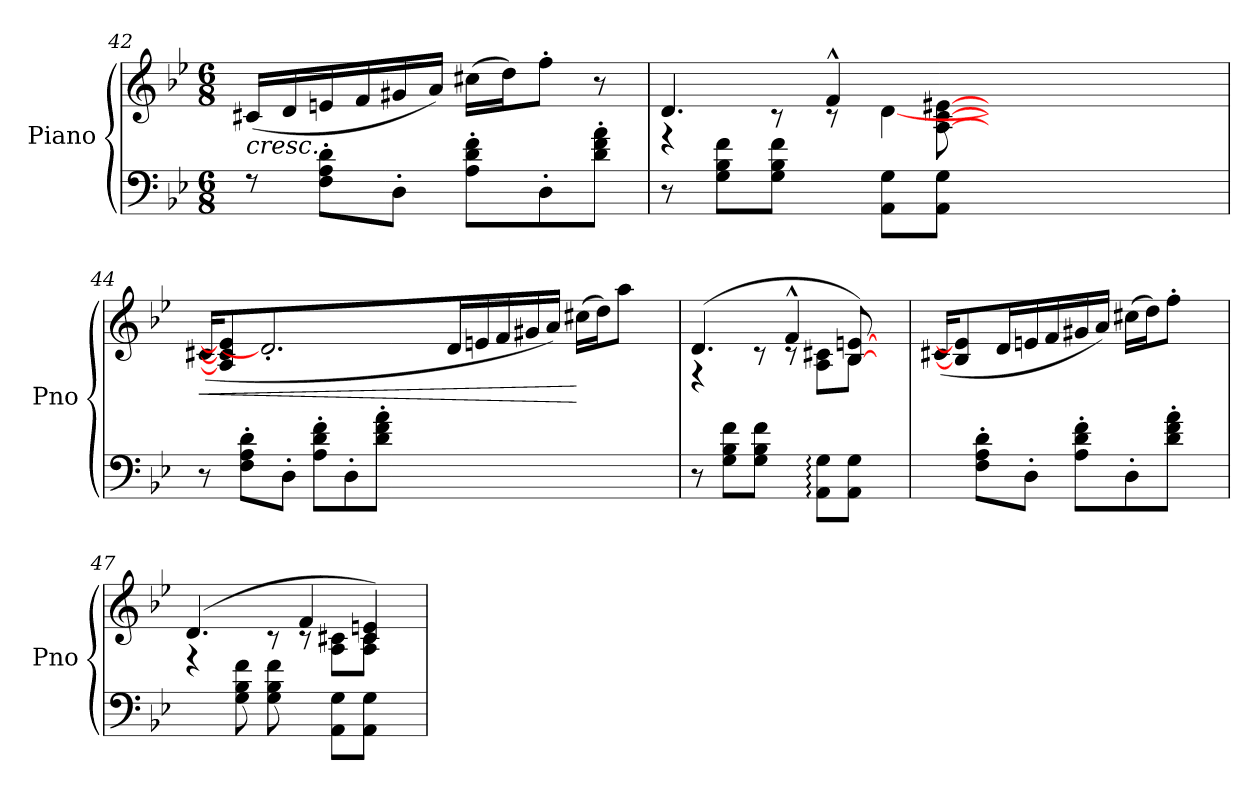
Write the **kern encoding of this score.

**kern	**kern	**dynam
*part1	*part1	*part1
*staff2	*staff1	*staff1/2
*I"Piano	*	*
*I'Pno	*	*
*clefF4	*clefG2	*
*k[b-e-]	*k[b-e-]	*
*M6/8	*M6/8	*
=42	=42	=42
!	!	!LO:HP:b
8rF	(<16c#X/LL	<
.	16d/	.
8F\' 8A\' 8d\'L	16en/	.
.	16f/	.
8D'\J	16g#X/	.
.	16a/JJ)	.
8A\' 8d\' 8f\'L	(>16cc#X\LL	.
.	16dd\J)	.
8D'\	8ff'\J	.
8d\' 8f\' 8a\'J	8r	.
=43	=43	=43
*	*^	*
8r	4.d/	4rF	.
8G\ 8B-\ 8f\L	.	.	.
8G\ 8B-\ 8f\J	.	8rc	.
8ryy	4f^^/	8rc	.
8AA\ 8G\L	.	[4d	.
8AA\ 8G\J	[8A\ [8c\ [8e#X\	.	.
2.ryy	8ryy	2.ryy	.
.	2ryy	.	.
.	8ryy	.	.
*	*v	*v	*
=44	=44	=44
!	!	!LO:HP:b
8r	(<16c#X/LL	<
.	8A\] 8c\] 8e#\]	.
8F\' 8A\' 8d\'L	.	.
.	2.d']	.
8D'\J	.	.
8A\' 8d\' 8f\'L	.	.
8D'\	.	.
8d\' 8f\' 8a\'J	.	.
2..ryy	.	.
.	16d/	.
.	16en/	.
.	16f/	.
.	16g#X/	.
.	16a/JJ)	.
.	(>16cc#X\LL	[
.	16dd\J)	.
.	8aa\J	.
.	8ryy	.
!!LO:LB:g=z
=45	=45	=45
*	*^	*
8r	(>4.d/	4rF	.
8G\ 8B-\ 8f\L	.	.	.
8G\ 8B-\ 8f\J	.	8rc	.
8ryy	4f^^/	8rc	.
8AA\: 8G\:L	.	8A\ 8c#X\L	.
8AA\ 8G\J	[8B-/ [8en/)	8B-\J	.
8ryy	8ryy	8ryy	.
*	*v	*v	*
=46	=46	=46
8ryy	(<16c#X/LL	.
.	8B-/] 8e/]	.
8F\' 8A\' 8d\'L	.	.
.	16d/	.
8D'\J	16en/	.
.	16f/	.
8A\' 8d\' 8f\'L	16g#X/	.
.	16a/JJ)	.
8D'\	(>16cc#X\LL	[
.	16dd\J)	.
8d\' 8f\' 8a\'J	8ff'\J	.
8ryy	8ryy	.
=47	=47	=47
*	*^	*
4ryy	(>4.d/	4rF	.
8G\ 8B-\ 8f\	.	4ryy	.
8G\ 8B-\ 8f\	8rc	.	.
8ryy	8rc	4f/	.
8AA\ 8G\L	8A\ 8c#X\L	.	.
8AA\ 8G\J	8A\ 8c#\J	4c#/ 4en/)	.
8ryy	8ryy	.	.
*	*v	*v	*
=	=	=
*-	*-	*-
